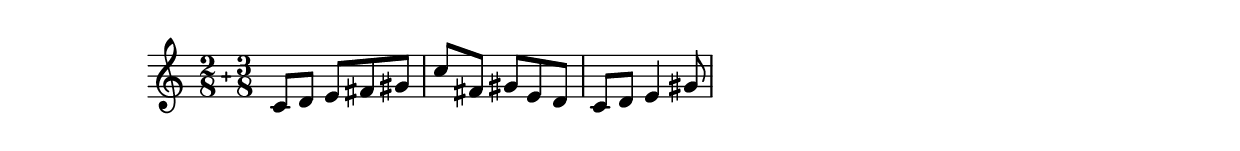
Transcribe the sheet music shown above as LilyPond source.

% DO NOT EDIT this file manually; it is automatically
% generated from Documentation/snippets/new
% Make any changes in Documentation/snippets/new/
% and then run scripts/auxiliar/makelsr.py
%
% This file is in the public domain.
%% Note: this file works from version 2.13.36
\version "2.13.36"

\header {
%% Translation of GIT committish: 59caa3adce63114ca7972d18f95d4aadc528ec3d
 doctitlees = "Indicaciones de compases compuestos"
 texidoces = "
Las indicaciones de compás poco frecuentes como @qq{5/8} se pueden
ejecutar como compases compuestos (p.ej. @qq{3/8 + 2/8}), que combinan
dos o más metros diferentes. LilyPond puede hacer la música de este
tipo fácil de leer e interpretar, imprimiendo explícitamente las
indicaciones de compás compuesto y adaptando el comportamiento
automático de las barras (también se pueden añadir indicaciones
gráficas de la agrupación de compases; véase el fragmento de código
apropiado en la base de datos).

"


%% Translation of GIT committish: 0a868be38a775ecb1ef935b079000cebbc64de40
texidocde = "
Ungerade Taktarten werden (wie etwa \"5/8\") werden oft als zusammengesetzte
Taktarten interpretiert (bspw. \"3/8 + 2/8\"), in welchen zwei oder mehr
Teiltakte unterschieden werden.  LilyPond kann derartige Noten produzieren,
indem entsprechende Taktarten gesetzt werden und die automatische
Bebalkung angepasst wird.

"
  doctitlede = "Zusammengesetzte Taktarten"



%% Translation of GIT committish: 4da4307e396243a5a3bc33a0c2753acac92cb685
  texidocfr = "
Des métriques telles que @qq{5/8} peuvent s'interpréter sous une forme
décomposée --- @qq{3/8 + 2/8} par exemple --- qui combine plusieurs
métriques.  LilyPond est capable de rendre ce type de notation, plus
  facile à lire et à interpréter, en imprimant cette métrique composite
  et en adaptant les règles de ligature automatique en conséquence.

"
  doctitlefr = "Métrique décomposée"

  lsrtags = "rhythms"
  texidoc = "
Odd 20th century time signatures (such as \"5/8\") can often be played
as compound time signatures (e.g. \"3/8 + 2/8\"), which combine two or
more inequal metrics. LilyPond can make such music quite easy to read
and play, by explicitly printing the compound time signatures and
adapting the automatic beaming behavior. (Graphic measure grouping
indications can also be added; see the appropriate snippet in this
database.)
"
  doctitle = "Compound time signatures"
} % begin verbatim


#(define ((compound-time one two num) grob)
   (grob-interpret-markup grob
                          (markup #:override '(baseline-skip . 0) #:number
                                  (#:line ((#:column (one num))
                                           #:vcenter "+"
                                           (#:column (two num)))))))

\relative c' {
  \override Staff.TimeSignature #'stencil = #(compound-time "2" "3" "8")
  \time 5/8
  \set Staff.beatStructure = #'(2 3)
  c8 d e fis gis
  c8 fis, gis e d
  c8 d e4 gis8
}
